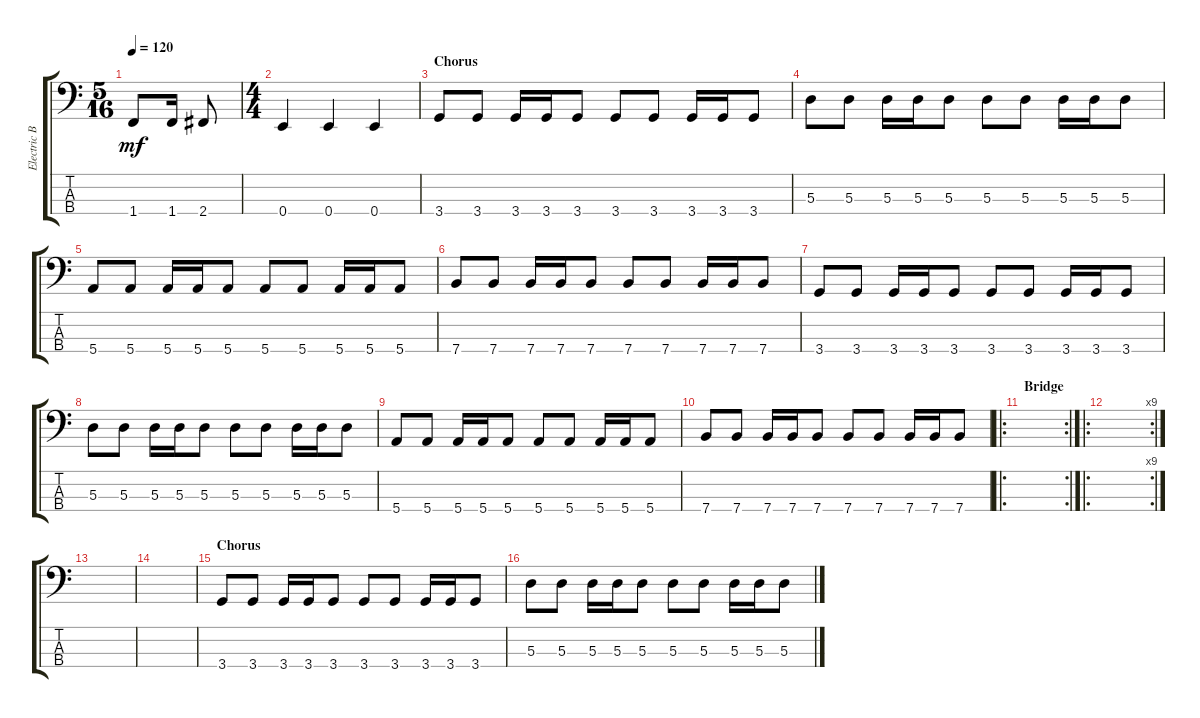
\track ("Electric Bass" "Electric B") {instrument electricbassfinger}
\staff {score tabs}
\tuning (G2 D2 A1 E1) {hide}
\ts (5 16)
\tempo 120
\clef f4
\ks c
1.4.8{dy mf} 1.4.16 2.4.8 |
\ts (4 4)
0.4.4 0.4.4 0.4.4 |
\section ("" "Chorus")
3.4.8 3.4.8 3.4.16 3.4.16 3.4.8 3.4.8 3.4.8 3.4.16 3.4.16 3.4.8 |
5.3.8 5.3.8 5.3.16 5.3.16 5.3.8 5.3.8 5.3.8 5.3.16 5.3.16 5.3.8 |
5.4.8 5.4.8 5.4.16 5.4.16 5.4.8 5.4.8 5.4.8 5.4.16 5.4.16 5.4.8 |
7.4.8 7.4.8 7.4.16 7.4.16 7.4.8 7.4.8 7.4.8 7.4.16 7.4.16 7.4.8 |
3.4.8 3.4.8 3.4.16 3.4.16 3.4.8 3.4.8 3.4.8 3.4.16 3.4.16 3.4.8 |
5.3.8 5.3.8 5.3.16 5.3.16 5.3.8 5.3.8 5.3.8 5.3.16 5.3.16 5.3.8 |
5.4.8 5.4.8 5.4.16 5.4.16 5.4.8 5.4.8 5.4.8 5.4.16 5.4.16 5.4.8 |
7.4.8 7.4.8 7.4.16 7.4.16 7.4.8 7.4.8 7.4.8 7.4.16 7.4.16 7.4.8 |
\ro
\rc 2
\section ("" "Bridge")
|
\ro
\rc 9
|
|
|
\section ("" "Chorus")
3.4.8 3.4.8 3.4.16 3.4.16 3.4.8 3.4.8 3.4.8 3.4.16 3.4.16 3.4.8 |
5.3.8 5.3.8 5.3.16 5.3.16 5.3.8 5.3.8 5.3.8 5.3.16 5.3.16 5.3.8
